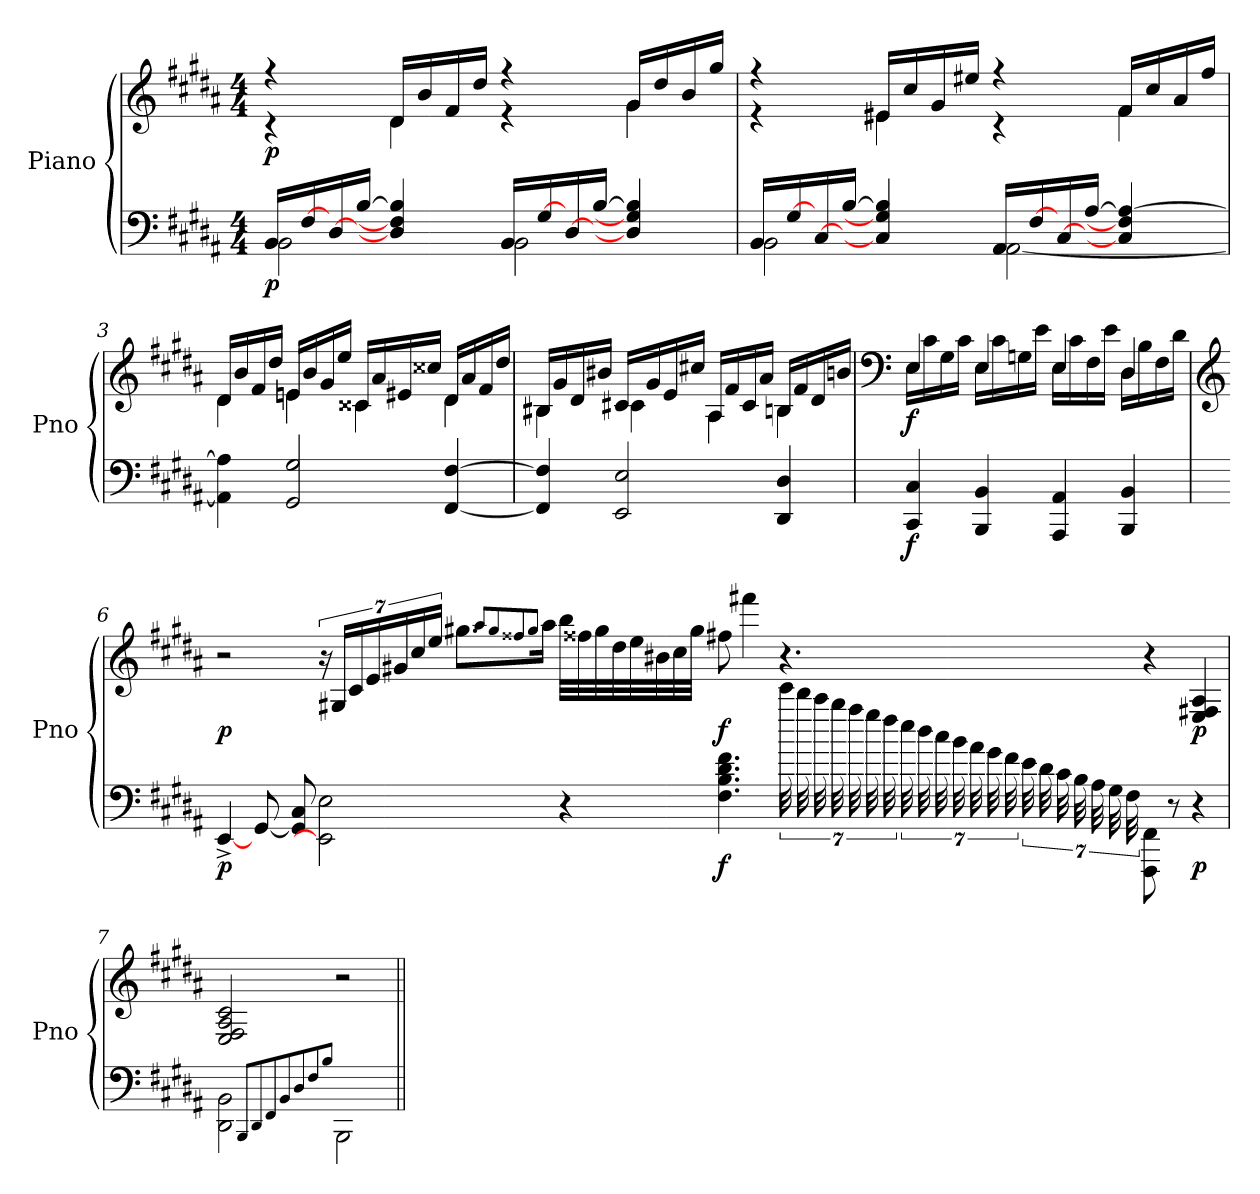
**kern	**dynam	**kern	**dynam
*part2	*part2	*part1	*part1
*staff2	*staff2	*staff1	*staff1
*I"Piano	*	*I"Piano	*
*I'Pno	*	*I'Pno	*
*clefF4	*	*clefG2	*
*k[f#c#g#d#a#]	*	*k[f#c#g#d#a#]	*
*M4/4	*	*M4/4	*
*MM116	*	*MM116	*
=1	=1	=1	=1
*^	*	*^	*
!	!	!LO:DY:b	!	!	!LO:DY:b
16BB/LL	2BB\	p	4r	4r	p
[16F#/	.	.	.	.	.
[16D#/	.	.	.	.	.
[16B/JJ	.	.	.	.	.
4D#/] 4F#/] 4B/]	.	.	4d#\	16d#/LL	.
.	.	.	.	16b/	.
.	.	.	.	16f#/	.
.	.	.	.	16dd#/JJ	.
16BB/LL	2BB\	.	4r	4r	.
[16G#/	.	.	.	.	.
[16D#/	.	.	.	.	.
[16B/JJ	.	.	.	.	.
4D#/] 4G#/] 4B/]	.	.	4g#\	16g#/LL	.
.	.	.	.	16dd#/	.
.	.	.	.	16b/	.
.	.	.	.	16gg#/JJ	.
=2	=2	=2	=2	=2	=2
16BB/LL	2BB\	.	4r	4r	.
[16G#/	.	.	.	.	.
[16C#/	.	.	.	.	.
[16B/JJ	.	.	.	.	.
4C#/] 4G#/] 4B/]	.	.	16e#X/LL	4e#\	.
.	.	.	16cc#/	.	.
.	.	.	16g#/	.	.
.	.	.	16ee#X/JJ	.	.
16AA#/LL	[2AA#\	.	4r	4r	.
[16F#/	.	.	.	.	.
[16C#/	.	.	.	.	.
[16A#/JJ	.	.	.	.	.
4C#/] 4F#/] 4A#/_	.	.	16f#/LL	4f#\	.
.	.	.	16cc#/	.	.
.	.	.	16a#/	.	.
.	.	.	16ff#/JJ	.	.
*v	*v	*	*	*	*
!!LO:LB:g=z	!!
=3	=3	=3	=3	=3
4AA#\] 4A#\]	.	16d#/LL	4d#\	.
.	.	16b/	.	.
.	.	16f#/	.	.
.	.	16dd#/JJ	.	.
2GG#/ 2G#/	.	16en/LL	4en\	.
.	.	16b/	.	.
.	.	16g#/	.	.
.	.	16ee/JJ	.	.
.	.	16c##X/LL	4c##\	.
.	.	16a#/	.	.
.	.	16e#X/	.	.
.	.	16cc##X/JJ	.	.
[4FF#/ [4F#/	.	16d#/LL	4d#\	.
.	.	16a#/	.	.
.	.	16f#/	.	.
.	.	16dd#/JJ	.	.
=4	=4	=4	=4	=4
4FF#/] 4F#/]	.	16B#X/LL	4B#\	.
.	.	16g#/	.	.
.	.	16d#/	.	.
.	.	16b#X/JJ	.	.
2EE/ 2E/	.	16c#X/LL	4c#\	.
.	.	16g#/	.	.
.	.	16e/	.	.
.	.	16cc#X/JJ	.	.
.	.	16A#/LL	4A#\	.
.	.	16f#/	.	.
.	.	16c#/	.	.
.	.	16a#/JJ	.	.
4DD#/ 4D#/	.	16Bn/LL	4B\	.
.	.	16f#/	.	.
.	.	16d#/	.	.
.	.	16bn/JJ	.	.
!!LO:LB:g=z	!!
=5	=5	=5	=5	=5
*	*	*clefF4	*	*
!	!LO:DY:b	!	!	!LO:DY:b
4CC#/ 4C#/	f	16E\LL	4E/	f
.	.	16c#\	.	.
.	.	16G#\	.	.
.	.	16c#\JJ	.	.
4BBB/ 4BB/	.	16E\LL	4E/	.
.	.	16c#\	.	.
.	.	16Gn\	.	.
.	.	16e\JJ	.	.
4AAA#/ 4AA#/	.	16E\LL	4E/	.
.	.	16c#\	.	.
.	.	16F#\	.	.
.	.	16e\JJ	.	.
4BBB/ 4BB/	.	16D#\LL	4D#/	.
.	.	16B\	.	.
.	.	16F#\	.	.
.	.	16d#\JJ	.	.
*	*	*v	*v	*
!!LO:LB:g=z
=6	=6	=6	=6
*	*	*clefG2	*
*	*	*MM100	*
!	!LO:DY:b	!	!LO:DY:b
[4EE^/	p	2r	p
[8GG#/	.	.	.
8GG#/] 8C#/	.	.	.
2EE\] 2E\	.	28r	.
.	.	28G#X/LL	.
.	.	28c#/	.
.	.	28e/	.
.	.	28g#X/	.
.	.	28cc#/	.
.	.	28ee/JJ	.
.	.	8.gg#X\L	.
.	.	8qaa#/L	.
.	.	8qgg#/	.
.	.	8qff##X/	.
.	.	8qgg#/J	.
.	.	16aa#\Jk	.
4r	.	32bb\LLL	.
.	.	32ff##\	.
.	.	32gg#\	.
.	.	32dd#\	.
.	.	32ee\	.
.	.	32b#X\	.
.	.	32cc#\	.
.	.	32gg#\JJJ	.
!	!LO:DY:b	!	!LO:DY:b
4.F#\ 4.B\ 4.d#\ 4.f#\	f	8ff#X\	f
.	.	4fff#X\	.
56eee\	.	4.r	.
56ddd#\	.	.	.
56ccc#\	.	.	.
56bb\	.	.	.
56aa#\	.	.	.
56gg#\	.	.	.
56ff#\	.	.	.
56ee\	.	.	.
56dd#\	.	.	.
56cc#\	.	.	.
56b\	.	.	.
56a#\	.	.	.
56g#\	.	.	.
56f#\	.	.	.
56e\	.	.	.
56d#\	.	.	.
56c#\	.	.	.
56B\	.	.	.
56A#\	.	.	.
56G#\	.	.	.
56F#\	.	.	.
*	*	*MM72	*
8FFF#\ 8FF#\	.	4r	.
8r	.	.	.
!	!LO:DY:b	!	!LO:DY:b
4r	p	4E/ 4F#X/ 4A#/	p
!!LO:LB:g=z
=7	=7	=7	=7
2DD#\ 2BB\	.	2E/ 2F#/ 2A#/ 2c#/	.
8qBBB/L	.	.	.
8qDD#/	.	.	.
8qFF#/	.	.	.
8qBB/	.	.	.
8qD#/	.	.	.
8qF#/	.	.	.
8qB/J	.	.	.
2BBB\	.	2r	.
=||	=||	=||	=||
*-	*-	*-	*-
